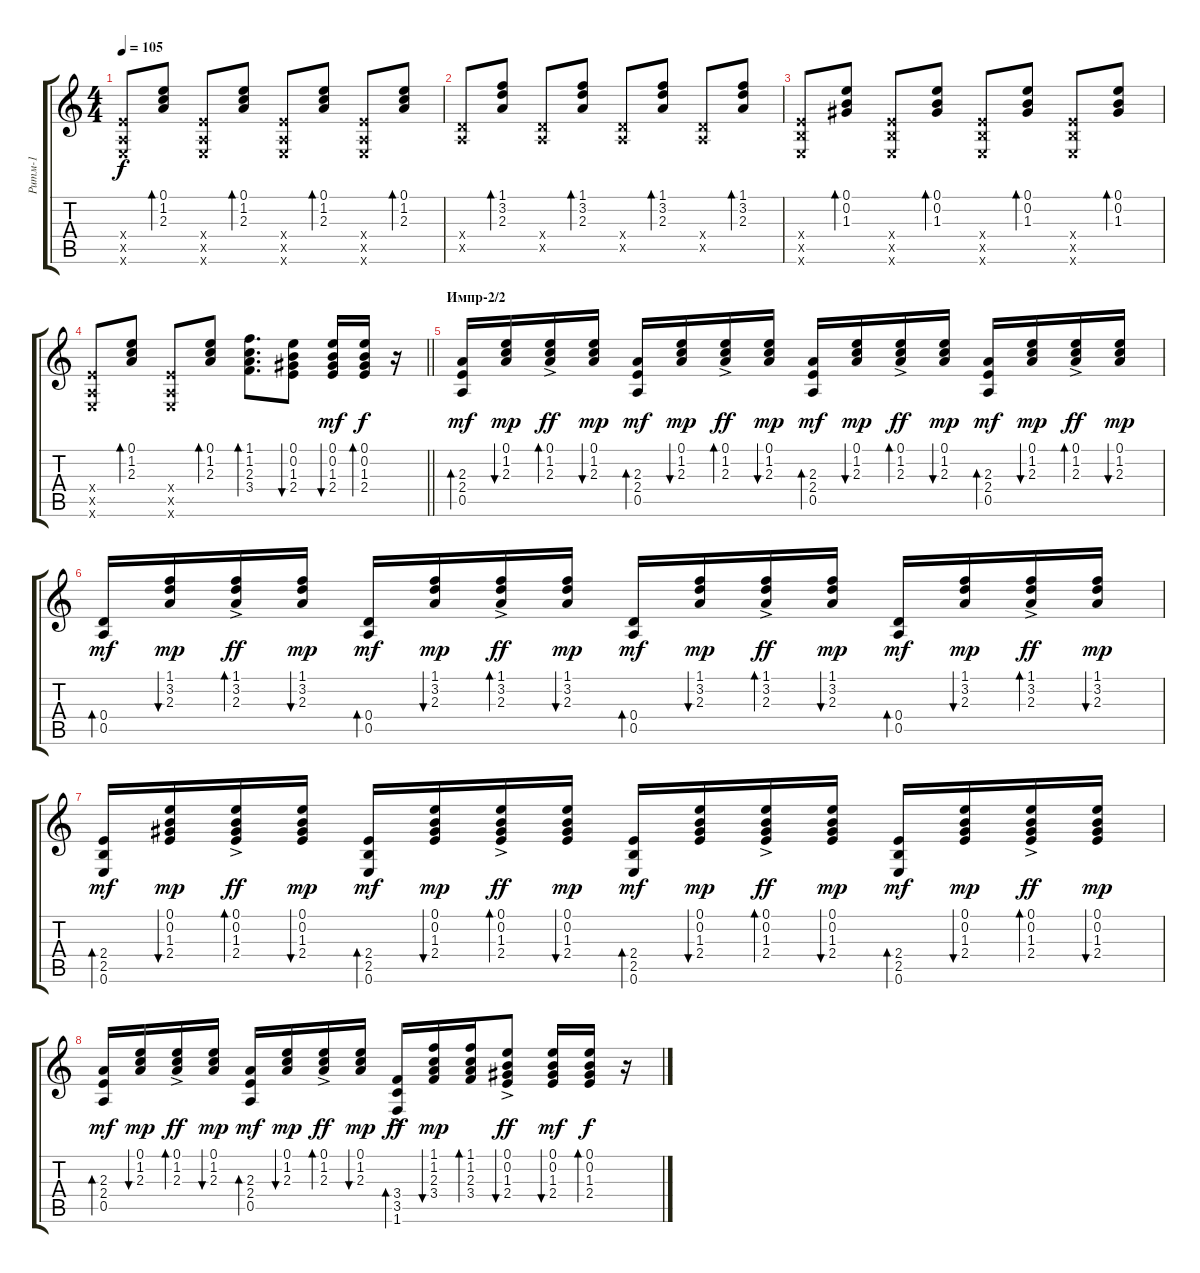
\track ("Ритм-1" "Ритм-1") {instrument acousticguitarsteel}
\staff {score tabs}
\tuning (E4 B3 G3 D3 A2 E2) {hide}
\ts (4 4)
\tempo 105
\clef g2
\ks c
(2.4{x} 0.5{x} 0.6{x}).8{dy f} (0.1 1.2 2.3).8{bd 60} (2.4{x} 0.5{x} 0.6{x}).8 (0.1 1.2 2.3).8{bd 60} (2.4{x} 0.5{x} 0.6{x}).8 (0.1 1.2 2.3).8{bd 60} (2.4{x} 0.5{x} 0.6{x}).8 (0.1 1.2 2.3).8{bd 60} |
(0.4{x} 0.5{x}).8 (1.1 3.2 2.3).8{bd 60} (0.4{x} 0.5{x}).8 (1.1 3.2 2.3).8{bd 60} (0.4{x} 0.5{x}).8 (1.1 3.2 2.3).8{bd 60} (0.4{x} 0.5{x}).8 (1.1 3.2 2.3).8{bd 60} |
(2.4{x} 2.5{x} 0.6{x}).8 (0.1 0.2 1.3).8{bd 60} (2.4{x} 2.5{x} 0.6{x}).8 (0.1 0.2 1.3).8{bd 60} (2.4{x} 2.5{x} 0.6{x}).8 (0.1 0.2 1.3).8{bd 60} (2.4{x} 2.5{x} 0.6{x}).8 (0.1 0.2 1.3).8{bd 60} |
\barLineRight lightlight
(2.4{x} 0.5{x} 0.6{x}).8 (0.1 1.2 2.3).8{bd 60} (2.4{x} 0.5{x} 0.6{x}).8 (0.1 1.2 2.3).8{bd 60} (1.1 1.2 2.3 3.4).8{d bd 60} (0.1 0.2 1.3 2.4).8{bu 60} (0.1 0.2 1.3 2.4).16{bu 60 dy mf} (0.1 0.2 1.3 2.4).16{bd 60 dy f} r.16 |
\section ("" "Импр-2/2")
(2.3 2.4 0.5).16{bd 60 dy mf} (0.1 1.2 2.3).16{bu 60 dy mp} (0.1{ac} 1.2{ac} 2.3{ac}).16{bd 60 dy ff} (0.1 1.2 2.3).16{bu 60 dy mp} (2.3 2.4 0.5).16{bd 60 dy mf} (0.1 1.2 2.3).16{bu 60 dy mp} (0.1{ac} 1.2{ac} 2.3{ac}).16{bd 60 dy ff} (0.1 1.2 2.3).16{bu 60 dy mp} (2.3 2.4 0.5).16{bd 60 dy mf} (0.1 1.2 2.3).16{bu 60 dy mp} (0.1{ac} 1.2{ac} 2.3{ac}).16{bd 60 dy ff} (0.1 1.2 2.3).16{bu 60 dy mp} (2.3 2.4 0.5).16{bd 60 dy mf} (0.1 1.2 2.3).16{bu 60 dy mp} (0.1{ac} 1.2{ac} 2.3{ac}).16{bd 60 dy ff} (0.1 1.2 2.3).16{bu 60 dy mp} |
(0.4 0.5).16{bd 60 dy mf} (1.1 3.2 2.3).16{bu 60 dy mp} (1.1{ac} 3.2{ac} 2.3{ac}).16{bd 60 dy ff} (1.1 3.2 2.3).16{bu 60 dy mp} (0.4 0.5).16{bd 60 dy mf} (1.1 3.2 2.3).16{bu 60 dy mp} (1.1{ac} 3.2{ac} 2.3{ac}).16{bd 60 dy ff} (1.1 3.2 2.3).16{bu 60 dy mp} (0.4 0.5).16{bd 60 dy mf} (1.1 3.2 2.3).16{bu 60 dy mp} (1.1{ac} 3.2{ac} 2.3{ac}).16{bd 60 dy ff} (1.1 3.2 2.3).16{bu 60 dy mp} (0.4 0.5).16{bd 60 dy mf} (1.1 3.2 2.3).16{bu 60 dy mp} (1.1{ac} 3.2{ac} 2.3{ac}).16{bd 60 dy ff} (1.1 3.2 2.3).16{bu 60 dy mp} |
(2.4 2.5 0.6).16{bd 60 dy mf} (0.1 0.2 1.3 2.4).16{bu 60 dy mp} (0.1{ac} 0.2{ac} 1.3{ac} 2.4{ac}).16{bd 60 dy ff} (0.1 0.2 1.3 2.4).16{bu 60 dy mp} (2.4 2.5 0.6).16{bd 60 dy mf} (0.1 0.2 1.3 2.4).16{bu 60 dy mp} (0.1{ac} 0.2{ac} 1.3{ac} 2.4{ac}).16{bd 60 dy ff} (0.1 0.2 1.3 2.4).16{bu 60 dy mp} (2.4 2.5 0.6).16{bd 60 dy mf} (0.1 0.2 1.3 2.4).16{bu 60 dy mp} (0.1{ac} 0.2{ac} 1.3{ac} 2.4{ac}).16{bd 60 dy ff} (0.1 0.2 1.3 2.4).16{bu 60 dy mp} (2.4 2.5 0.6).16{bd 60 dy mf} (0.1 0.2 1.3 2.4).16{bu 60 dy mp} (0.1{ac} 0.2{ac} 1.3{ac} 2.4{ac}).16{bd 60 dy ff} (0.1 0.2 1.3 2.4).16{bu 60 dy mp} |
(2.3 2.4 0.5).16{bd 60 dy mf} (0.1 1.2 2.3).16{bu 60 dy mp} (0.1{ac} 1.2{ac} 2.3{ac}).16{bd 60 dy ff} (0.1 1.2 2.3).16{bu 60 dy mp} (2.3 2.4 0.5).16{bd 60 dy mf} (0.1 1.2 2.3).16{bu 60 dy mp} (0.1{ac} 1.2{ac} 2.3{ac}).16{bd 60 dy ff} (0.1 1.2 2.3).16{bu 60 dy mp} (3.4{ac} 3.5{ac} 1.6{ac}).16{bd 60 dy ff} (1.1 1.2 2.3 3.4).16{bu 60 dy mp} (1.1 1.2 2.3 3.4).16{bd 60} (0.1{ac} 0.2{ac} 1.3{ac} 2.4{ac}).8{bu 60 dy ff} (0.1 0.2 1.3 2.4).16{bu 60 dy mf} (0.1 0.2 1.3 2.4).16{bd 60 dy f} r.16
